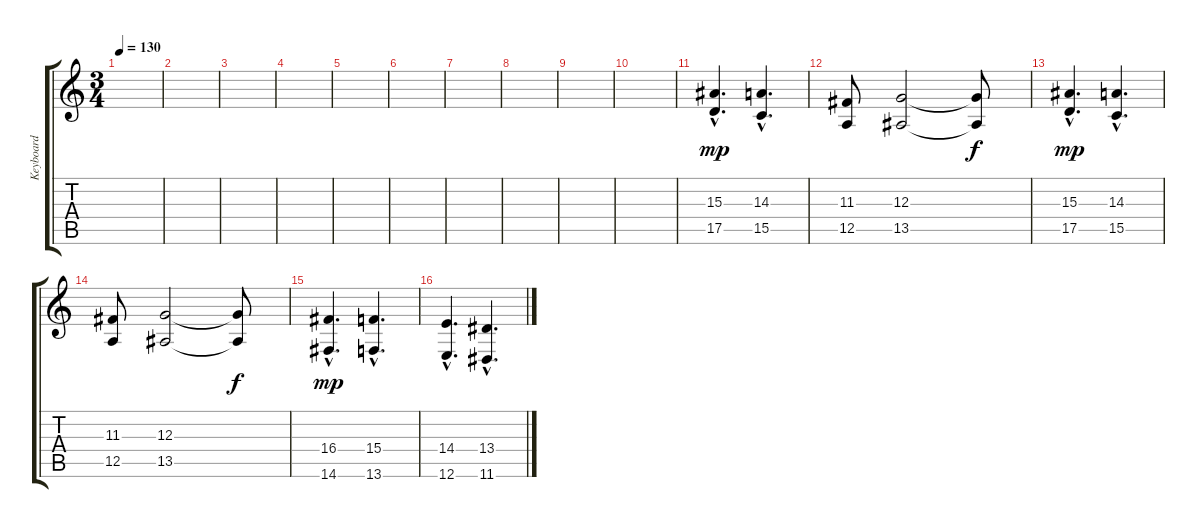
\track ("Keyboard" "Keyboard") {instrument stringensemble1}
\staff {score tabs}
\tuning (E4 B3 G3 D3 A2 E2) {hide}
\ts (3 4)
\tempo 130
\clef g2
\ks c
|
|
|
|
|
|
|
|
|
|
(15.3{hac} 17.5{hac}).4{d dy mp volume 10 instrument fx7echoes} (14.3{hac} 15.5{hac}).4{d} |
(11.3 12.5).8 (12.3 13.5).2 (12.3{t} 13.5{t}).8{dy f} |
(15.3{hac} 17.5{hac}).4{d dy mp volume 10 instrument fx7echoes} (14.3{hac} 15.5{hac}).4{d} |
(11.3 12.5).8 (12.3 13.5).2 (12.3{t} 13.5{t}).8{dy f} |
(16.4{hac} 14.6{hac}).4{d dy mp volume 9 instrument stringensemble1} (15.4{hac} 13.6{hac}).4{d} |
(14.4{hac} 12.6{hac}).4{d} (13.4{hac} 11.6{hac}).4{d}
